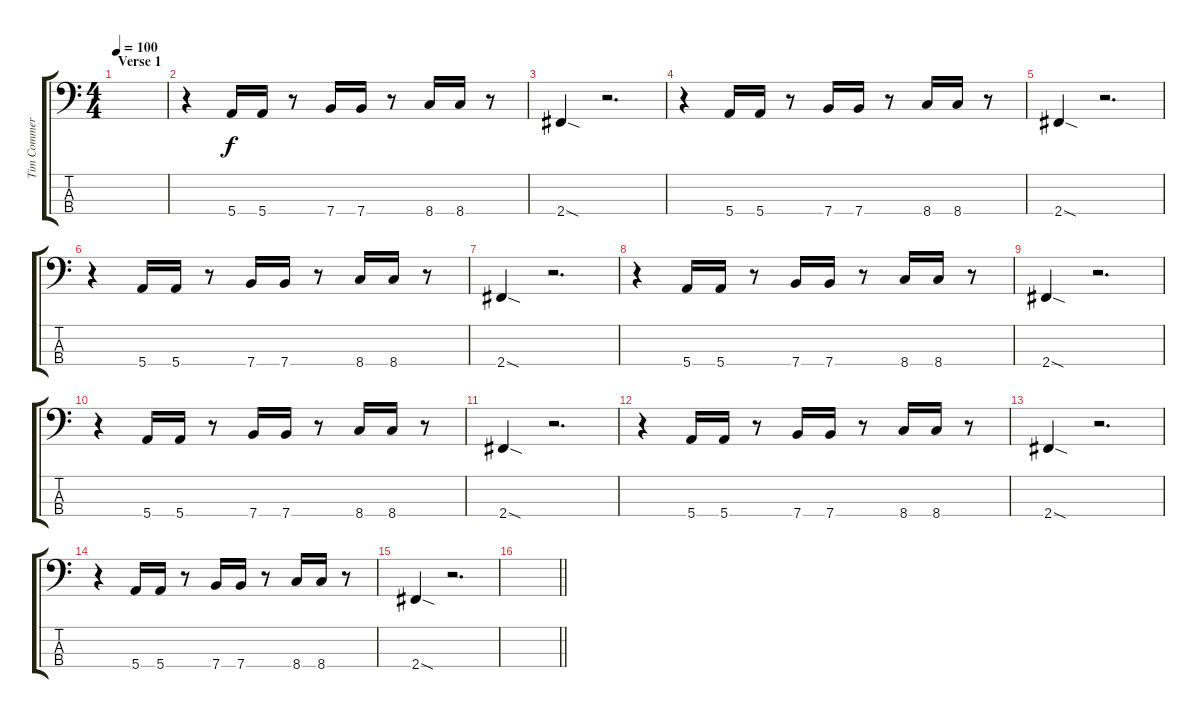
\track ("Tim Commerford-Bass" "Tim Commer") {instrument electricbassfinger}
\staff {score tabs}
\tuning (G2 D2 A1 E1) {hide}
\ts (4 4)
\section ("" "Verse 1")
\tempo 100
\clef f4
\ks c
|
r.4 5.4.16 5.4.16 r.8 7.4.16 7.4.16 r.8 8.4.16 8.4.16 r.8 |
2.4{sod}.4 r.2{d} |
r.4 5.4.16 5.4.16 r.8 7.4.16 7.4.16 r.8 8.4.16 8.4.16 r.8 |
2.4{sod}.4 r.2{d} |
r.4 5.4.16 5.4.16 r.8 7.4.16 7.4.16 r.8 8.4.16 8.4.16 r.8 |
2.4{sod}.4 r.2{d} |
r.4 5.4.16 5.4.16 r.8 7.4.16 7.4.16 r.8 8.4.16 8.4.16 r.8 |
2.4{sod}.4 r.2{d} |
r.4 5.4.16 5.4.16 r.8 7.4.16 7.4.16 r.8 8.4.16 8.4.16 r.8 |
2.4{sod}.4 r.2{d} |
r.4 5.4.16 5.4.16 r.8 7.4.16 7.4.16 r.8 8.4.16 8.4.16 r.8 |
2.4{sod}.4 r.2{d} |
r.4 5.4.16 5.4.16 r.8 7.4.16 7.4.16 r.8 8.4.16 8.4.16 r.8 |
2.4{sod}.4 r.2{d} |
\barLineRight lightlight
